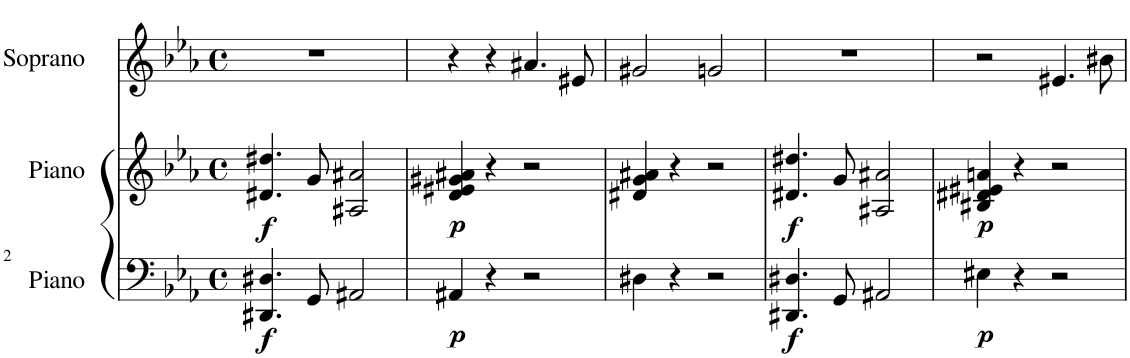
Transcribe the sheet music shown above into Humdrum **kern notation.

**kern	**dynam	**kern	**dynam	**kern
*part3	*part3	*part2	*part2	*part1
*staff3	*staff3	*staff2	*staff2	*staff1
*I"Piano	*	*I"Piano	*	*I"Soprano
*I'Pia.	*	*I'Pia.	*	*I'S.
*clefF4	*	*clefG2	*	*clefG2
*k[b-e-a-]	*	*k[b-e-a-]	*	*k[b-e-a-]
*M4/4	*	*M4/4	*	*M4/4
*met(c)	*	*met(c)	*	*met(c)
=1	=1	=1	=1	=1
!	!LO:DY:b	!	!LO:DY:b	!
4.DD#X/ 4.D#X/	f	4.d#X/ 4.dd#X/	f	1r
8GG/	.	8g/	.	.
2AA#X/	.	2A#X/ 2a#X/	.	.
=2	=2	=2	=2	=2
!	!LO:DY:b	!	!LO:DY:b	!
4AA#X/	p	4d/ 4e#X/ 4g#X/ 4a#X/	p	4r
4r	.	4r	.	4r
2r	.	2r	.	4.a#X/
.	.	.	.	8e#X/
=3	=3	=3	=3	=3
4D#X\	.	4d#X/ 4g/ 4a#X/	.	2g#X/
4r	.	4r	.	.
2r	.	2r	.	2gn/
=4	=4	=4	=4	=4
!	!LO:DY:b	!	!LO:DY:b	!
4.DD#X/ 4.D#X/	f	4.d#X/ 4.dd#X/	f	1r
8GG/	.	8g/	.	.
2AA#X/	.	2A#X/ 2a#X/	.	.
=5	=5	=5	=5	=5
!	!LO:DY:b	!	!LO:DY:b	!
4E#X\	p	4B#X/ 4d#X/ 4e#X/ 4an/	p	2r
4r	.	4r	.	.
2r	.	2r	.	4.e#X/
.	.	.	.	8b#X\
=	=	=	=	=
*-	*-	*-	*-	*-
